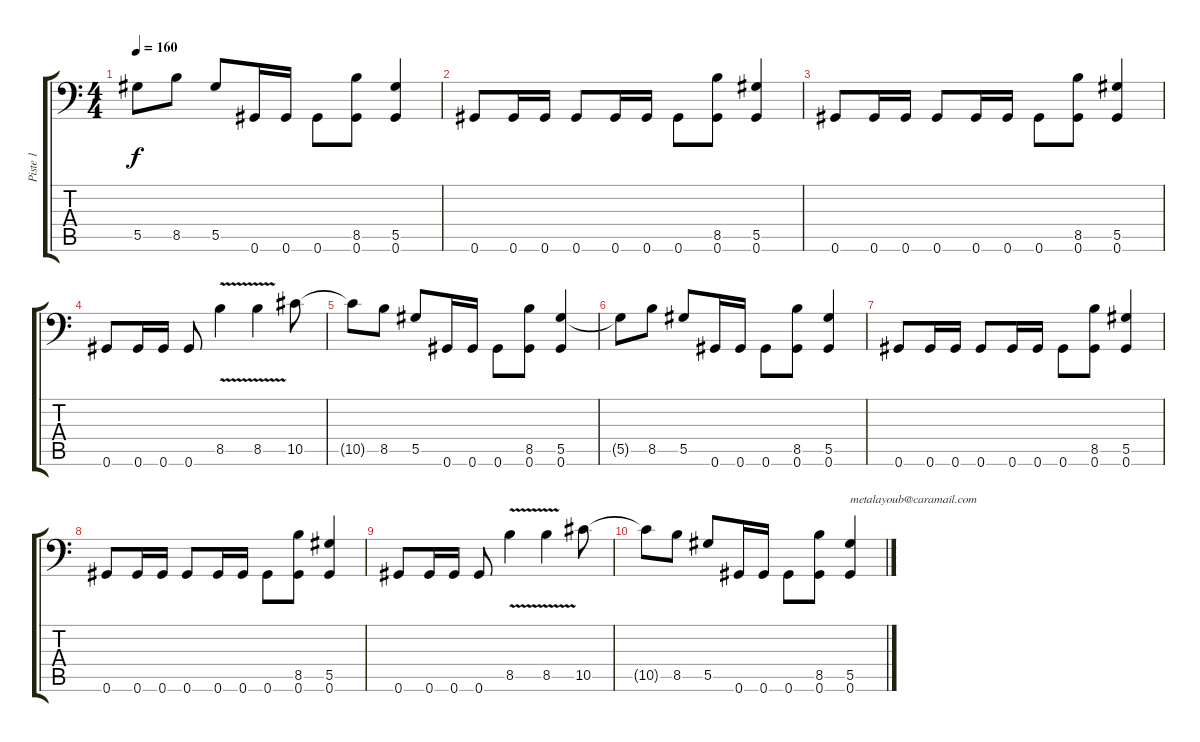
\track ("Piste 1" "Piste 1") {instrument distortionguitar}
\staff {score tabs}
\tuning (Bb3 F3 Db3 Ab2 Eb2 Ab1) {hide}
\ts (4 4)
\tempo 160
\clef f4
\ks c
5.5{t}.8{dy f} 8.5.8 5.5.8 0.6.16 0.6.16 0.6.8 (8.5 0.6).8 (5.5 0.6).4 |
0.6.8 0.6.16 0.6.16 0.6.8 0.6.16 0.6.16 0.6.8 (8.5 0.6).8 (5.5 0.6).4 |
0.6.8 0.6.16 0.6.16 0.6.8 0.6.16 0.6.16 0.6.8 (8.5 0.6).8 (5.5 0.6).4 |
0.6.8 0.6.16 0.6.16 0.6.8 8.5{v}.4 8.5{v}.4 10.5.8 |
10.5{t}.8 8.5.8 5.5.8 0.6.16 0.6.16 0.6.8 (8.5 0.6).8 (5.5 0.6).4 |
5.5{t}.8 8.5.8 5.5.8 0.6.16 0.6.16 0.6.8 (8.5 0.6).8 (5.5 0.6).4 |
0.6.8 0.6.16 0.6.16 0.6.8 0.6.16 0.6.16 0.6.8 (8.5 0.6).8 (5.5 0.6).4 |
0.6.8 0.6.16 0.6.16 0.6.8 0.6.16 0.6.16 0.6.8 (8.5 0.6).8 (5.5 0.6).4 |
0.6.8 0.6.16 0.6.16 0.6.8 8.5{v}.4 8.5{v}.4 10.5.8 |
10.5{t}.8 8.5.8 5.5.8 0.6.16 0.6.16 0.6.8 (8.5 0.6).8 (5.5 0.6).4{txt "metalayoub@caramail.com"}
